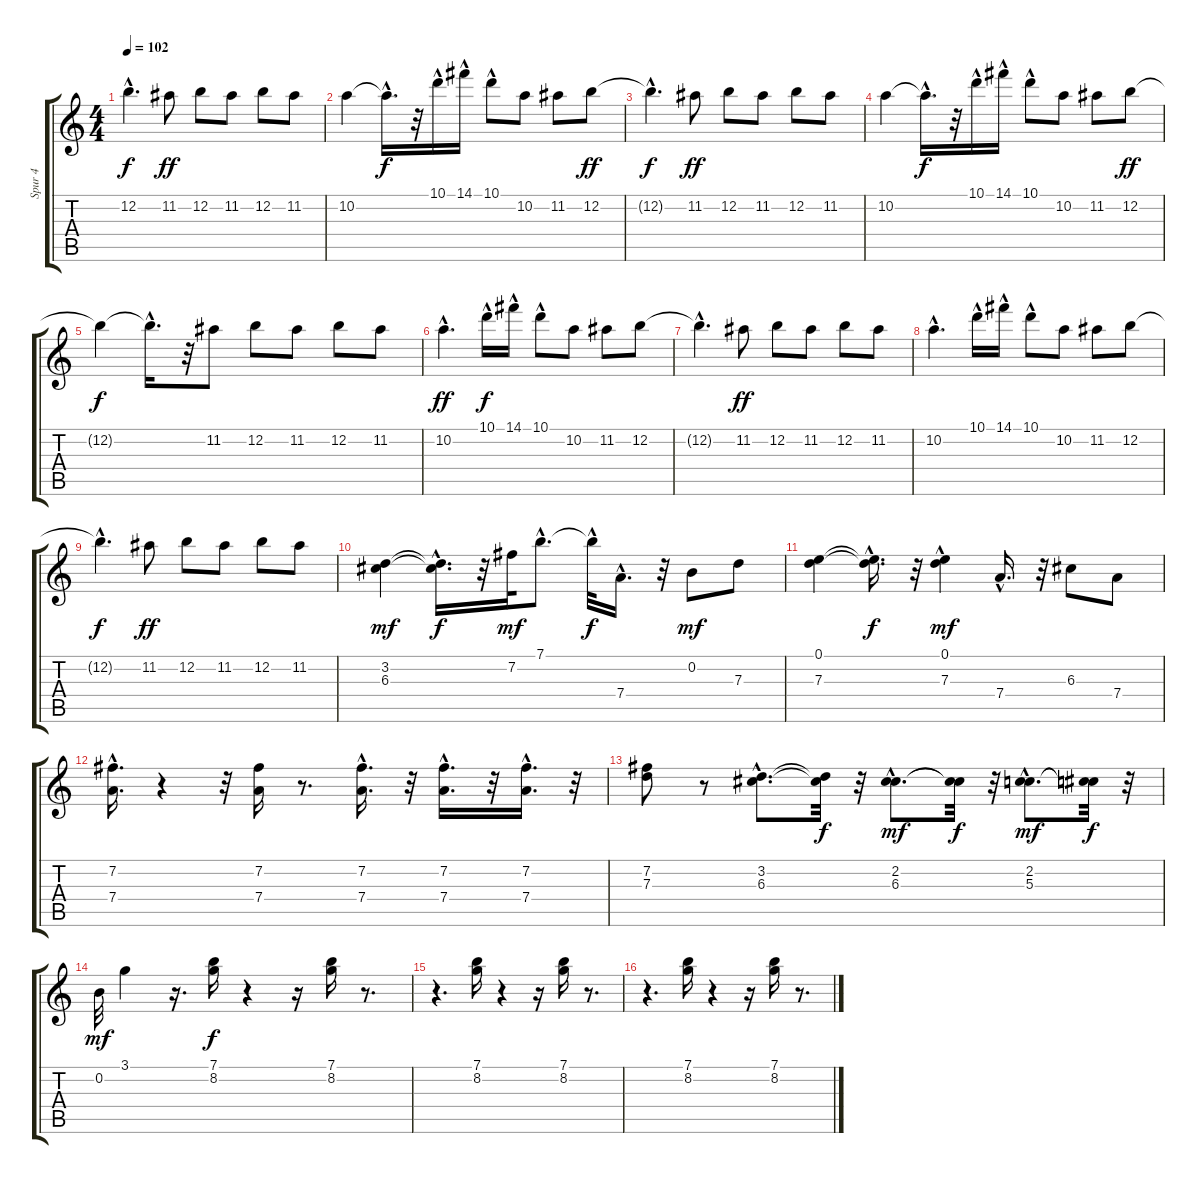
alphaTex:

\track ("Spur 4" "Spur 4") {instrument electricguitarclean}
\staff {score tabs}
\tuning (E4 B3 G3 D3 A2 E2) {hide}
\ts (4 4)
\tempo 102
\clef g2
\ks c
12.2{hac t}.4{d dy f} 11.2.8{dy ff} 12.2.8 11.2.8 12.2.8 11.2.8 |
10.2.4 10.2{hac t}.16{d dy f} r.32 10.1{hac}.16 14.1{hac}.16 10.1{hac}.8 10.2.8 11.2.8 12.2.8{dy ff} |
12.2{hac t}.4{d dy f} 11.2.8{dy ff} 12.2.8 11.2.8 12.2.8 11.2.8 |
10.2.4 10.2{hac t}.16{d dy f} r.32 10.1{hac}.16 14.1{hac}.16 10.1{hac}.8 10.2.8 11.2.8 12.2.8{dy ff} |
12.2{t}.4{dy f} 12.2{hac t}.16{d} r.32 11.2.8 12.2.8 11.2.8 12.2.8 11.2.8 |
10.2{hac}.4{d dy ff} 10.1{hac}.16{dy f} 14.1{hac}.16 10.1{hac}.8 10.2.8 11.2.8 12.2.8 |
12.2{hac t}.4{d} 11.2.8{dy ff} 12.2.8 11.2.8 12.2.8 11.2.8 |
10.2{hac}.4{d} 10.1{hac}.16 14.1{hac}.16 10.1{hac}.8 10.2.8 11.2.8 12.2.8 |
12.2{hac t}.4{d dy f} 11.2.8{dy ff} 12.2.8 11.2.8 12.2.8 11.2.8 |
(3.2 6.3).4{dy mf} (3.2{hac t} 6.3{hac t}).16{d dy f} r.32 7.2.32{dy mf} 7.1{hac}.8{d} 7.1{hac t}.32{dy f} 7.4{hac}.16{d} r.32 0.2.8{dy mf} 7.3.8 |
(0.1 7.3).4 (0.1{hac t} 7.3{hac t}).16{d dy f} r.32 (0.1{hac} 7.3).4{dy mf} 7.4{hac}.16{d} r.32 6.3.8 7.4.8 |
(7.2{hac} 7.4{hac}).16{d} r.4 r.32 (7.2 7.4).16 r.8{d} (7.2{hac} 7.4{hac}).16{d} r.32 (7.2{hac} 7.4{hac}).16{d} r.32 (7.2{hac} 7.4{hac}).16{d} r.32 |
(7.2 7.3).8 r.8 (3.2{hac} 6.3{hac}).8{d} (3.2{t} 6.3{t}).32{dy f} r.32 (2.2{hac} 6.3{hac}).8{d dy mf} (2.2{t} 6.3{t}).32{dy f} r.32 (2.2{hac} 5.3{hac}).8{d dy mf} (2.2{t} 5.3{t}).32{dy f} r.32 |
0.2.32{dy mf} 3.1.4 r.16{d} (7.1 8.2).16{dy f} r.4 r.16 (7.1 8.2).16 r.8{d} |
r.4{d} (7.1 8.2).16 r.4 r.16 (7.1 8.2).16 r.8{d} |
r.4{d} (7.1 8.2).16 r.4 r.16 (7.1 8.2).16 r.8{d}
